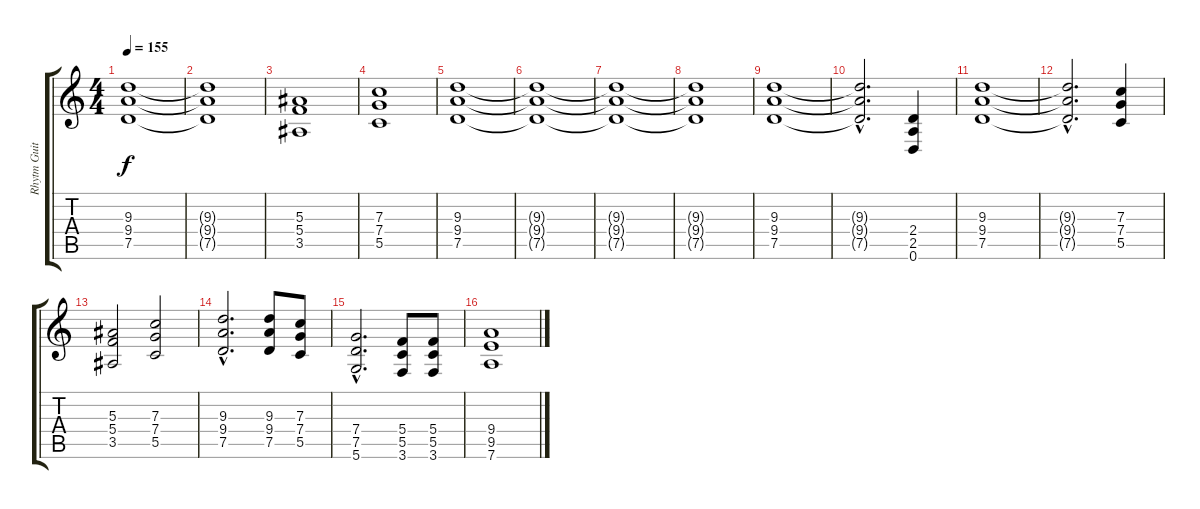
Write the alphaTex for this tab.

\track ("Rhytm Guitar" "Rhytm Guit") {instrument distortionguitar}
\staff {score tabs}
\tuning (D4 A3 F3 C3 G2 D2) {hide}
\ts (4 4)
\tempo 155
\clef g2
\ks c
(9.3{t} 9.4{t} 7.5{t}).1{dy f} |
(9.3{t} 9.4{t} 7.5{t}).1 |
(5.3 5.4 3.5).1 |
(7.3 7.4 5.5).1 |
(9.3 9.4 7.5).1 |
(9.3{t} 9.4{t} 7.5{t}).1 |
(9.3{t} 9.4{t} 7.5{t}).1 |
(9.3{t} 9.4{t} 7.5{t}).1 |
(9.3 9.4 7.5).1 |
(9.3{hac t} 9.4{hac t} 7.5{hac t}).2{d} (2.4 2.5 0.6).4 |
(9.3 9.4 7.5).1 |
(9.3{hac t} 9.4{hac t} 7.5{hac t}).2{d} (7.3 7.4 5.5).4 |
(5.3 5.4 3.5).2 (7.3 7.4 5.5).2 |
(9.3{hac} 9.4{hac} 7.5{hac}).2{d} (9.3 9.4 7.5).8 (7.3 7.4 5.5).8 |
(7.4{hac} 7.5{hac} 5.6{hac}).2{d} (5.4 5.5 3.6).8 (5.4 5.5 3.6).8 |
(9.4 9.5 7.6).1
